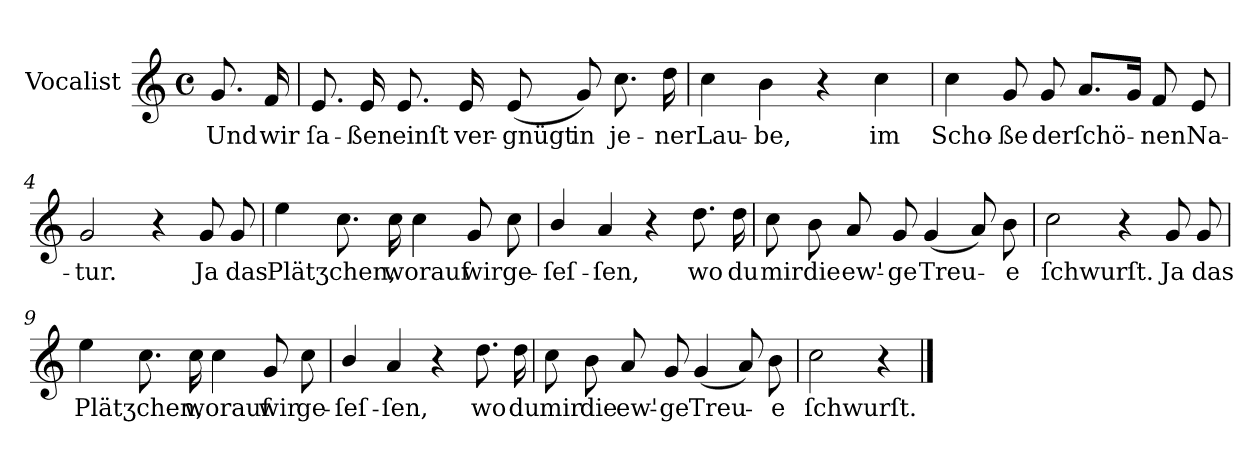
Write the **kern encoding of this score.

**kern	**text
*part1	*part1
*staff1	*staff1
*I"Vocalist	*
*clefG2	*
*k[]	*
*C:	*
*M4/4	*
*met(c)	*
=	=
8.g	Und
16f	wir
=1	=1
8.e	ſa-
16e	-ßen
8.e	einſt
16e	ver-
(8e	-gnügt
8g)	in
8.cc	je-
16dd	-ner
=2	=2
4cc	Lau-
4b	-be,
4r	.
4cc	im
=3	=3
4cc	Scho-
8g	-ße
8g	der
8.aL	ſchö-
16gJk	.
8f	-nen
8e	Na-
=4	=4
2g	-tur.
4r	.
8g	Ja
8g	das
=5	=5
4ee	Plätʒchen,
8.cc	.
16cc	worauf
4cc	.
8g	wir
8cc	ge-
=6	=6
4b/	-ſeſ-
4a	-ſen,
4r	.
8.dd	wo
16dd	du
=7	=7
8cc	mir
8b	die
8a	ew'-
8g	-ge
(4g	Treu-
8a)	.
8b	-e
=8	=8
2cc	ſchwurſt.
4r	.
8g	Ja
8g	das
=9	=9
4ee	Plätʒchen,
8.cc	.
16cc	worauf
4cc	.
8g	wir
8cc	ge-
=10	=10
4b/	-ſeſ-
4a	-ſen,
4r	.
8.dd	wo
16dd	du
=11	=11
8cc	mir
8b	die
8a	ew'-
8g	-ge
(4g	Treu-
8a)	.
8b	-e
=12	=12
2cc	ſchwurſt.
4r	.
==	==
*-	*-
